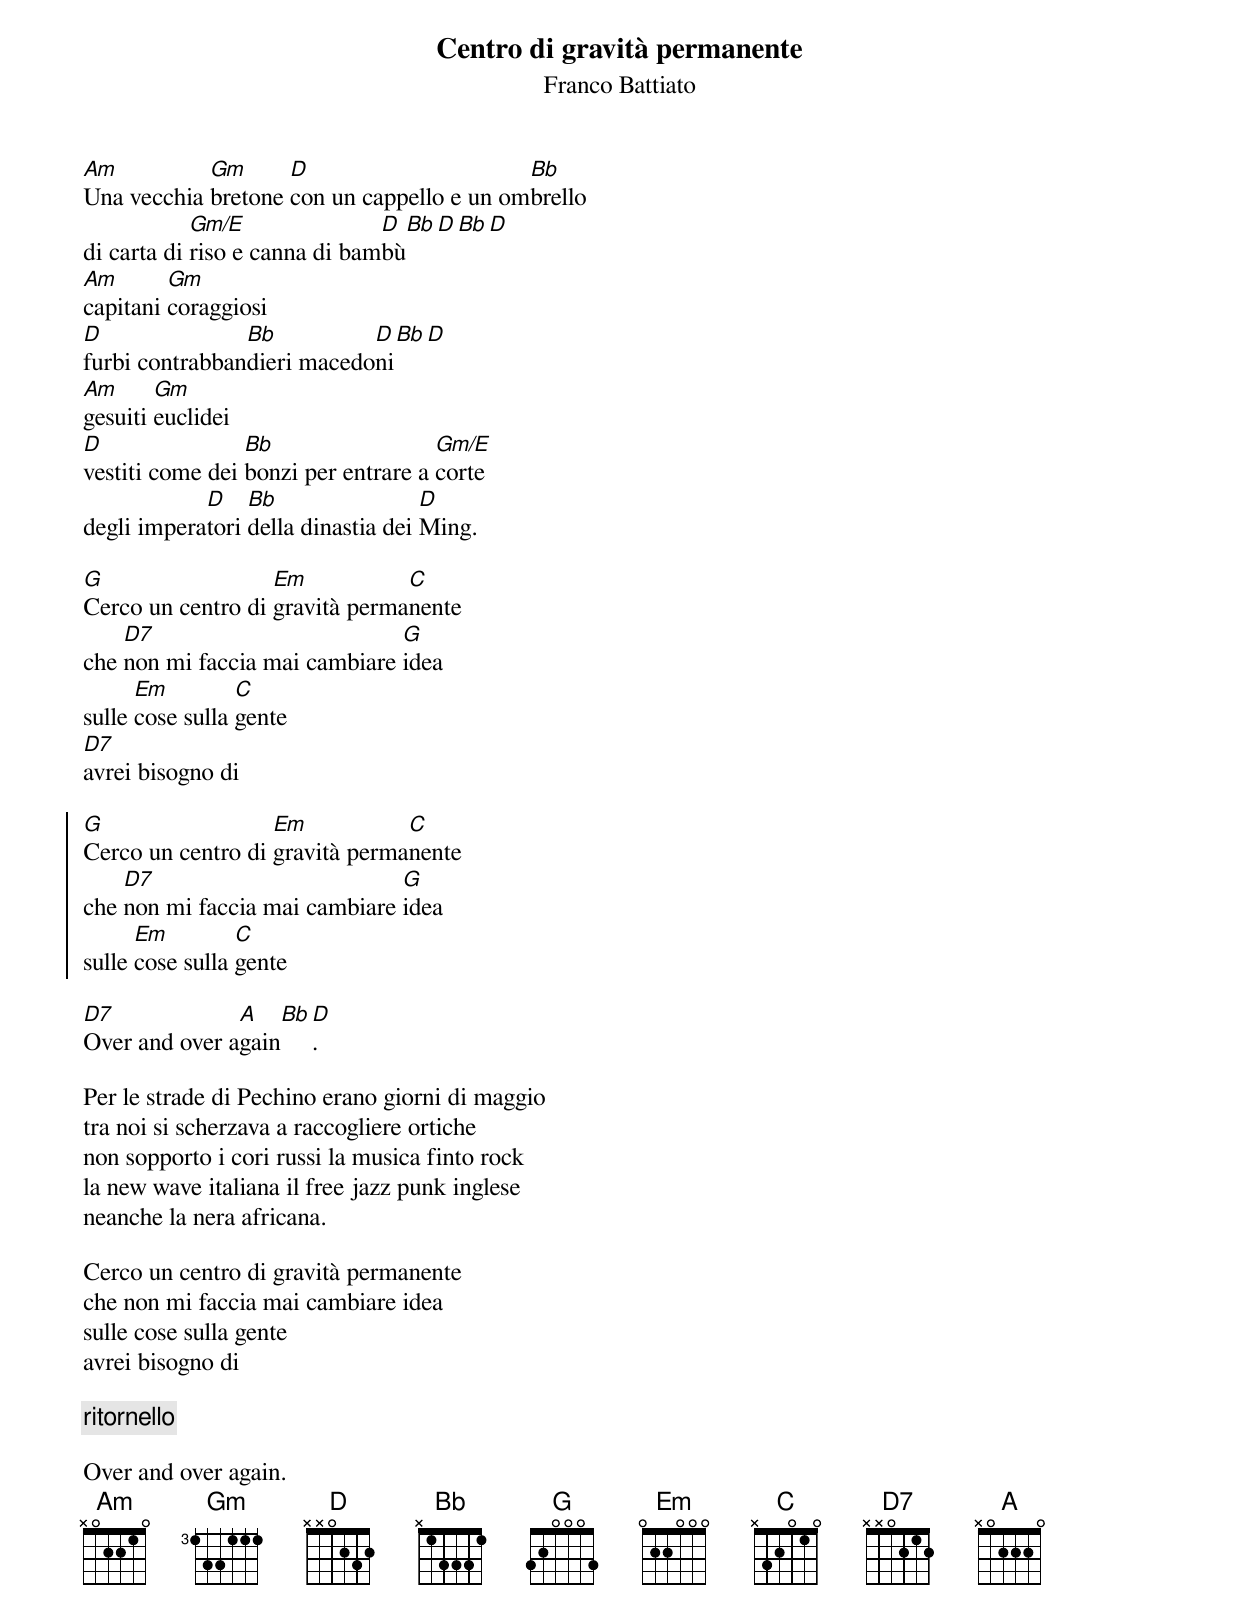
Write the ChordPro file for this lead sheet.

{title: Centro di gravità permanente}
{subtitle: Franco Battiato}

[Am]Una vecchia [Gm]bretone [D]con un cappello e un om[Bb]brello
di carta di [Gm/E]riso e canna di bam[D]bù[Bb][D][Bb][D]
[Am]capitani [Gm]coraggiosi
[D]furbi contrabban[Bb]dieri macedo[D]ni[Bb][D]
[Am]gesuiti [Gm]euclidei
[D]vestiti come dei [Bb]bonzi per entrare a [Gm/E]corte
degli impera[D]tori [Bb]della dinastia dei [D]Ming.

[G]Cerco un centro di [Em]gravità perma[C]nente
che [D7]non mi faccia mai cambiare [G]idea
sulle [Em]cose sulla [C]gente
[D7]avrei bisogno di

{soc}
[G]Cerco un centro di [Em]gravità perma[C]nente
che [D7]non mi faccia mai cambiare [G]idea
sulle [Em]cose sulla [C]gente
{eoc}

[D7]Over and over a[A]gain[Bb][D].

Per le strade di Pechino erano giorni di maggio
tra noi si scherzava a raccogliere ortiche
non sopporto i cori russi la musica finto rock
la new wave italiana il free jazz punk inglese
neanche la nera africana.

Cerco un centro di gravità permanente
che non mi faccia mai cambiare idea
sulle cose sulla gente
avrei bisogno di

{comment: ritornello}

Over and over again.
